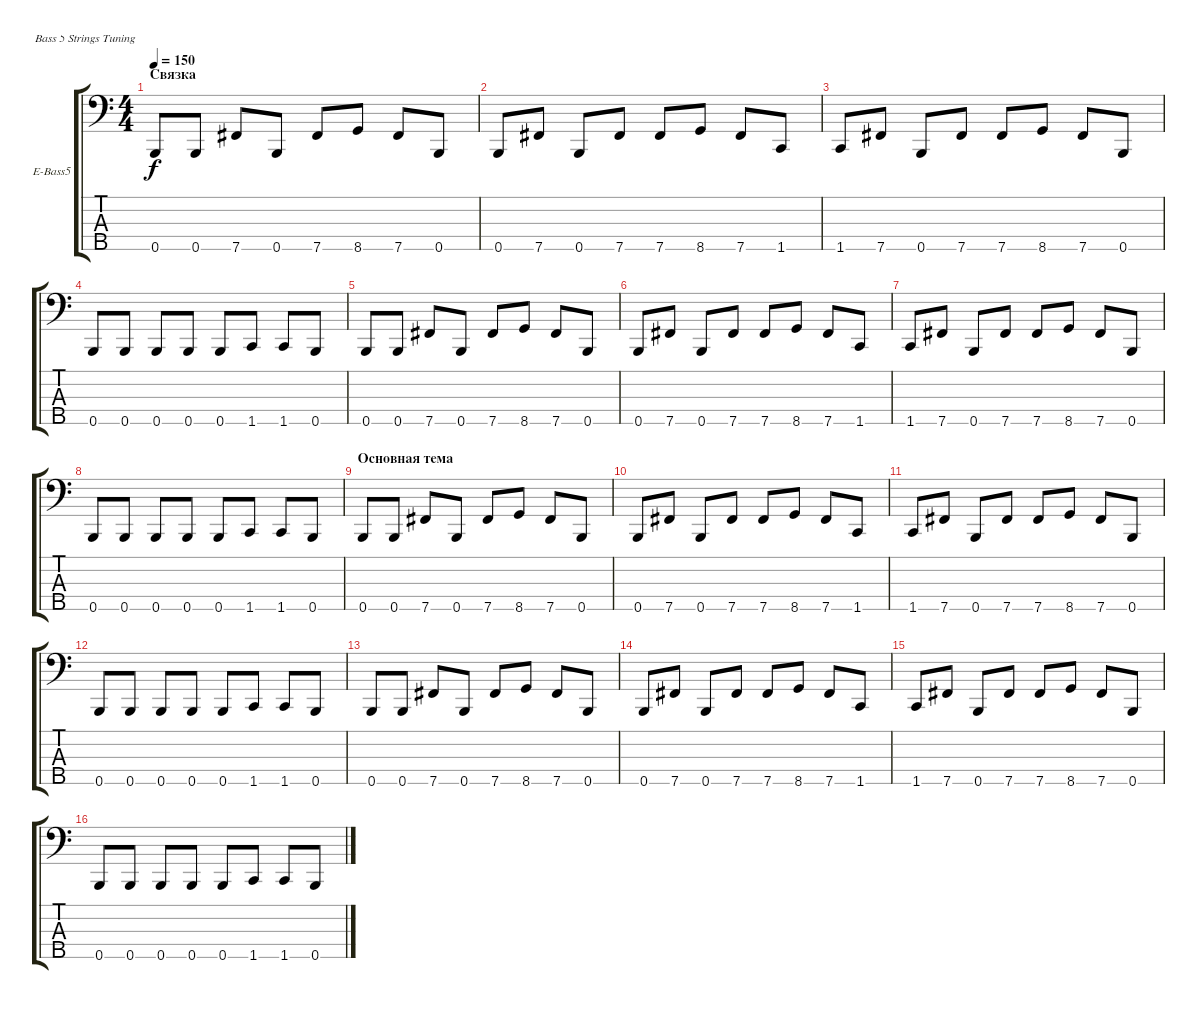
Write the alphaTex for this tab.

\defaultSystemsLayout 4
\bracketExtendMode groupsimilarinstruments
\firstSystemTrackNameOrientation horizontal
\otherSystemsTrackNameOrientation horizontal
\track ("Electric Bass" "E-Bass5") {instrument electricbassfinger}
\staff {score tabs}
\tuning (G2 D2 A1 E1 B0)
\ts (4 4)
\section ("" "Связка")
\tempo 150
\clef f4
\ks c
0.5.8{dy f} 0.5.8 7.5.8 0.5.8 7.5.8 8.5.8 7.5.8 0.5.8 |
0.5.8 7.5.8 0.5.8 7.5.8 7.5.8 8.5.8 7.5.8 1.5.8 |
1.5.8 7.5.8 0.5.8 7.5.8 7.5.8 8.5.8 7.5.8 0.5.8 |
0.5.8 0.5.8 0.5.8 0.5.8 0.5.8 1.5.8 1.5.8 0.5.8 |
0.5.8 0.5.8 7.5.8 0.5.8 7.5.8 8.5.8 7.5.8 0.5.8 |
0.5.8 7.5.8 0.5.8 7.5.8 7.5.8 8.5.8 7.5.8 1.5.8 |
1.5.8 7.5.8 0.5.8 7.5.8 7.5.8 8.5.8 7.5.8 0.5.8 |
0.5.8 0.5.8 0.5.8 0.5.8 0.5.8 1.5.8 1.5.8 0.5.8 |
\section ("" "Основная тема")
0.5.8 0.5.8 7.5.8 0.5.8 7.5.8 8.5.8 7.5.8 0.5.8 |
0.5.8 7.5.8 0.5.8 7.5.8 7.5.8 8.5.8 7.5.8 1.5.8 |
1.5.8 7.5.8 0.5.8 7.5.8 7.5.8 8.5.8 7.5.8 0.5.8 |
0.5.8 0.5.8 0.5.8 0.5.8 0.5.8 1.5.8 1.5.8 0.5.8 |
0.5.8 0.5.8 7.5.8 0.5.8 7.5.8 8.5.8 7.5.8 0.5.8 |
0.5.8 7.5.8 0.5.8 7.5.8 7.5.8 8.5.8 7.5.8 1.5.8 |
1.5.8 7.5.8 0.5.8 7.5.8 7.5.8 8.5.8 7.5.8 0.5.8 |
0.5.8 0.5.8 0.5.8 0.5.8 0.5.8 1.5.8 1.5.8 0.5.8
